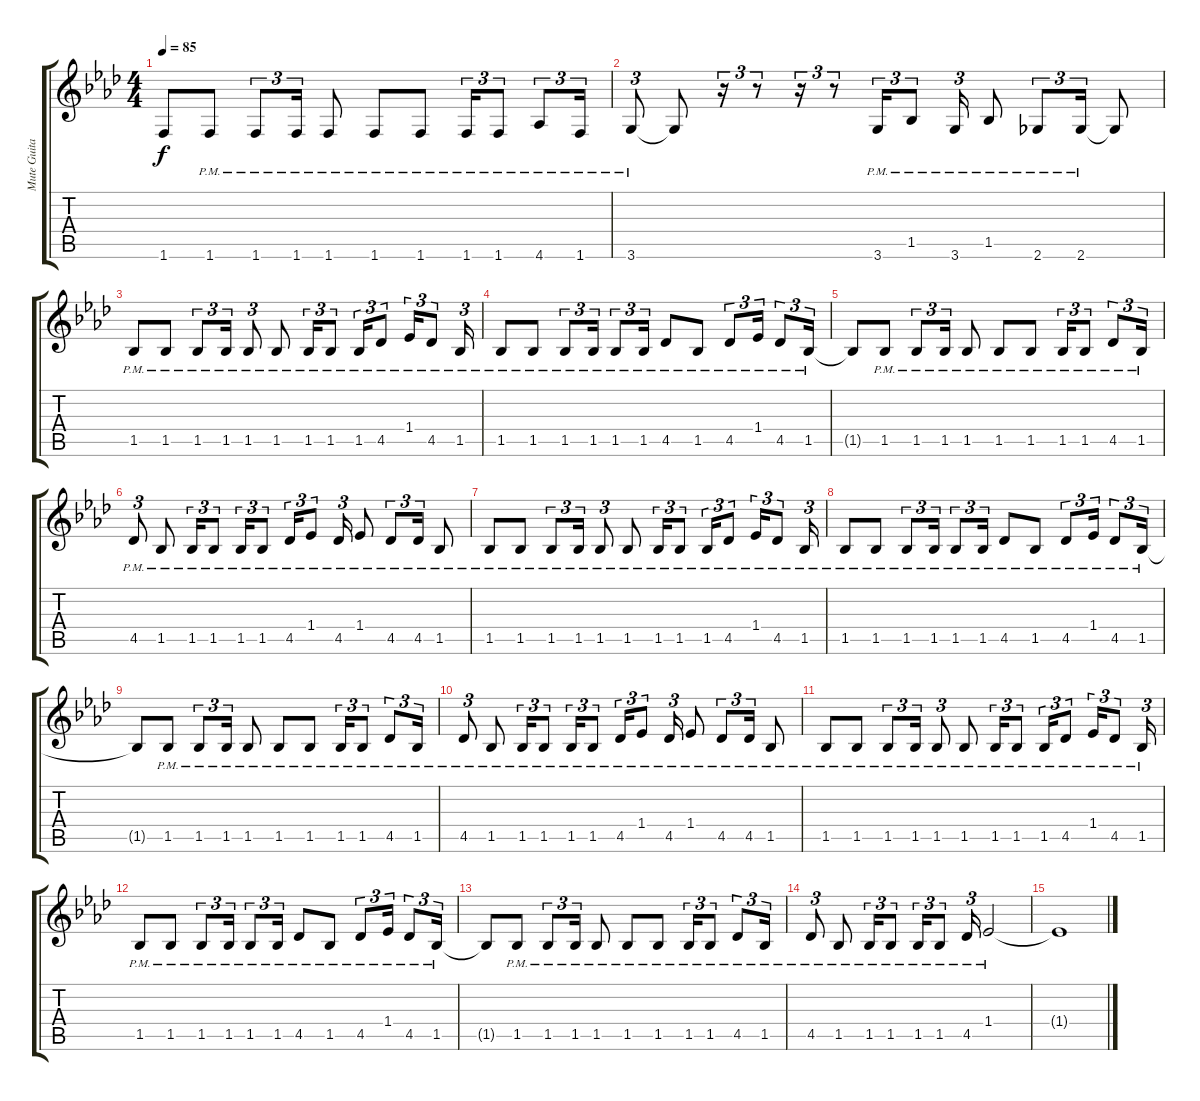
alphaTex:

\track ("Mute Guitar" "Mute Guita") {instrument electricguitarclean}
\staff {score tabs}
\tuning (E4 B3 G3 D3 A2 E2) {hide}
\ts (4 4)
\tempo 85
\clef g2
\ks ab
1.6{t}.8{dy f} 1.6{pm}.8 1.6{pm}.8{tu (3 2)} 1.6{pm}.16{tu (3 2)} 1.6{pm}.8 1.6{pm}.8 1.6{pm}.8 1.6{pm}.16{tu (3 2)} 1.6{pm}.8{tu (3 2)} 4.6{pm}.8{tu (3 2)} 1.6{pm}.16{tu (3 2)} |
3.6{pm}.8{tu (3 2)} 3.6{t}.8 r.16{tu (3 2)} r.8{tu (3 2)} r.16{tu (3 2)} r.8{tu (3 2)} 3.6{pm}.16{tu (3 2)} 1.5{pm}.8{tu (3 2)} 3.6{pm}.16{tu (3 2)} 1.5{pm}.8 2.6{pm}.8{tu (3 2)} 2.6{pm}.16{tu (3 2)} 2.6{t}.8 |
1.5{pm}.8 1.5{pm}.8 1.5{pm}.8{tu (3 2)} 1.5{pm}.16{tu (3 2)} 1.5{pm}.8{tu (3 2)} 1.5{pm}.8 1.5{pm}.16{tu (3 2)} 1.5{pm}.8{tu (3 2)} 1.5{pm}.16{tu (3 2)} 4.5{pm}.8{tu (3 2)} 1.4{pm}.16{tu (3 2)} 4.5{pm}.8{tu (3 2)} 1.5{pm}.16{tu (3 2)} |
1.5{pm}.8 1.5{pm}.8 1.5{pm}.8{tu (3 2)} 1.5{pm}.16{tu (3 2)} 1.5{pm}.8{tu (3 2)} 1.5{pm}.16{tu (3 2)} 4.5{pm}.8 1.5{pm}.8 4.5{pm}.8{tu (3 2)} 1.4{pm}.16{tu (3 2)} 4.5{pm}.8{tu (3 2)} 1.5{pm}.16{tu (3 2)} |
1.5{t}.8 1.5{pm}.8 1.5{pm}.8{tu (3 2)} 1.5{pm}.16{tu (3 2)} 1.5{pm}.8 1.5{pm}.8 1.5{pm}.8 1.5{pm}.16{tu (3 2)} 1.5{pm}.8{tu (3 2)} 4.5{pm}.8{tu (3 2)} 1.5{pm}.16{tu (3 2)} |
4.5{pm}.8{tu (3 2)} 1.5{pm}.8 1.5{pm}.16{tu (3 2)} 1.5{pm}.8{tu (3 2)} 1.5{pm}.16{tu (3 2)} 1.5{pm}.8{tu (3 2)} 4.5{pm}.16{tu (3 2)} 1.4{pm}.8{tu (3 2)} 4.5{pm}.16{tu (3 2)} 1.4{pm}.8 4.5{pm}.8{tu (3 2)} 4.5{pm}.16{tu (3 2)} 1.5{pm}.8 |
1.5{pm}.8 1.5{pm}.8 1.5{pm}.8{tu (3 2)} 1.5{pm}.16{tu (3 2)} 1.5{pm}.8{tu (3 2)} 1.5{pm}.8 1.5{pm}.16{tu (3 2)} 1.5{pm}.8{tu (3 2)} 1.5{pm}.16{tu (3 2)} 4.5{pm}.8{tu (3 2)} 1.4{pm}.16{tu (3 2)} 4.5{pm}.8{tu (3 2)} 1.5{pm}.16{tu (3 2)} |
1.5{pm}.8 1.5{pm}.8 1.5{pm}.8{tu (3 2)} 1.5{pm}.16{tu (3 2)} 1.5{pm}.8{tu (3 2)} 1.5{pm}.16{tu (3 2)} 4.5{pm}.8 1.5{pm}.8 4.5{pm}.8{tu (3 2)} 1.4{pm}.16{tu (3 2)} 4.5{pm}.8{tu (3 2)} 1.5{pm}.16{tu (3 2)} |
1.5{t}.8 1.5{pm}.8 1.5{pm}.8{tu (3 2)} 1.5{pm}.16{tu (3 2)} 1.5{pm}.8 1.5{pm}.8 1.5{pm}.8 1.5{pm}.16{tu (3 2)} 1.5{pm}.8{tu (3 2)} 4.5{pm}.8{tu (3 2)} 1.5{pm}.16{tu (3 2)} |
4.5{pm}.8{tu (3 2)} 1.5{pm}.8 1.5{pm}.16{tu (3 2)} 1.5{pm}.8{tu (3 2)} 1.5{pm}.16{tu (3 2)} 1.5{pm}.8{tu (3 2)} 4.5{pm}.16{tu (3 2)} 1.4{pm}.8{tu (3 2)} 4.5{pm}.16{tu (3 2)} 1.4{pm}.8 4.5{pm}.8{tu (3 2)} 4.5{pm}.16{tu (3 2)} 1.5{pm}.8 |
1.5{pm}.8 1.5{pm}.8 1.5{pm}.8{tu (3 2)} 1.5{pm}.16{tu (3 2)} 1.5{pm}.8{tu (3 2)} 1.5{pm}.8 1.5{pm}.16{tu (3 2)} 1.5{pm}.8{tu (3 2)} 1.5{pm}.16{tu (3 2)} 4.5{pm}.8{tu (3 2)} 1.4{pm}.16{tu (3 2)} 4.5{pm}.8{tu (3 2)} 1.5{pm}.16{tu (3 2)} |
1.5{pm}.8 1.5{pm}.8 1.5{pm}.8{tu (3 2)} 1.5{pm}.16{tu (3 2)} 1.5{pm}.8{tu (3 2)} 1.5{pm}.16{tu (3 2)} 4.5{pm}.8 1.5{pm}.8 4.5{pm}.8{tu (3 2)} 1.4{pm}.16{tu (3 2)} 4.5{pm}.8{tu (3 2)} 1.5{pm}.16{tu (3 2)} |
1.5{t}.8 1.5{pm}.8 1.5{pm}.8{tu (3 2)} 1.5{pm}.16{tu (3 2)} 1.5{pm}.8 1.5{pm}.8 1.5{pm}.8 1.5{pm}.16{tu (3 2)} 1.5{pm}.8{tu (3 2)} 4.5{pm}.8{tu (3 2)} 1.5{pm}.16{tu (3 2)} |
4.5{pm}.8{tu (3 2)} 1.5{pm}.8 1.5{pm}.16{tu (3 2)} 1.5{pm}.8{tu (3 2)} 1.5{pm}.16{tu (3 2)} 1.5{pm}.8{tu (3 2)} 4.5{pm}.16{tu (3 2)} 1.4{pm}.2 |
1.4{t}.1
